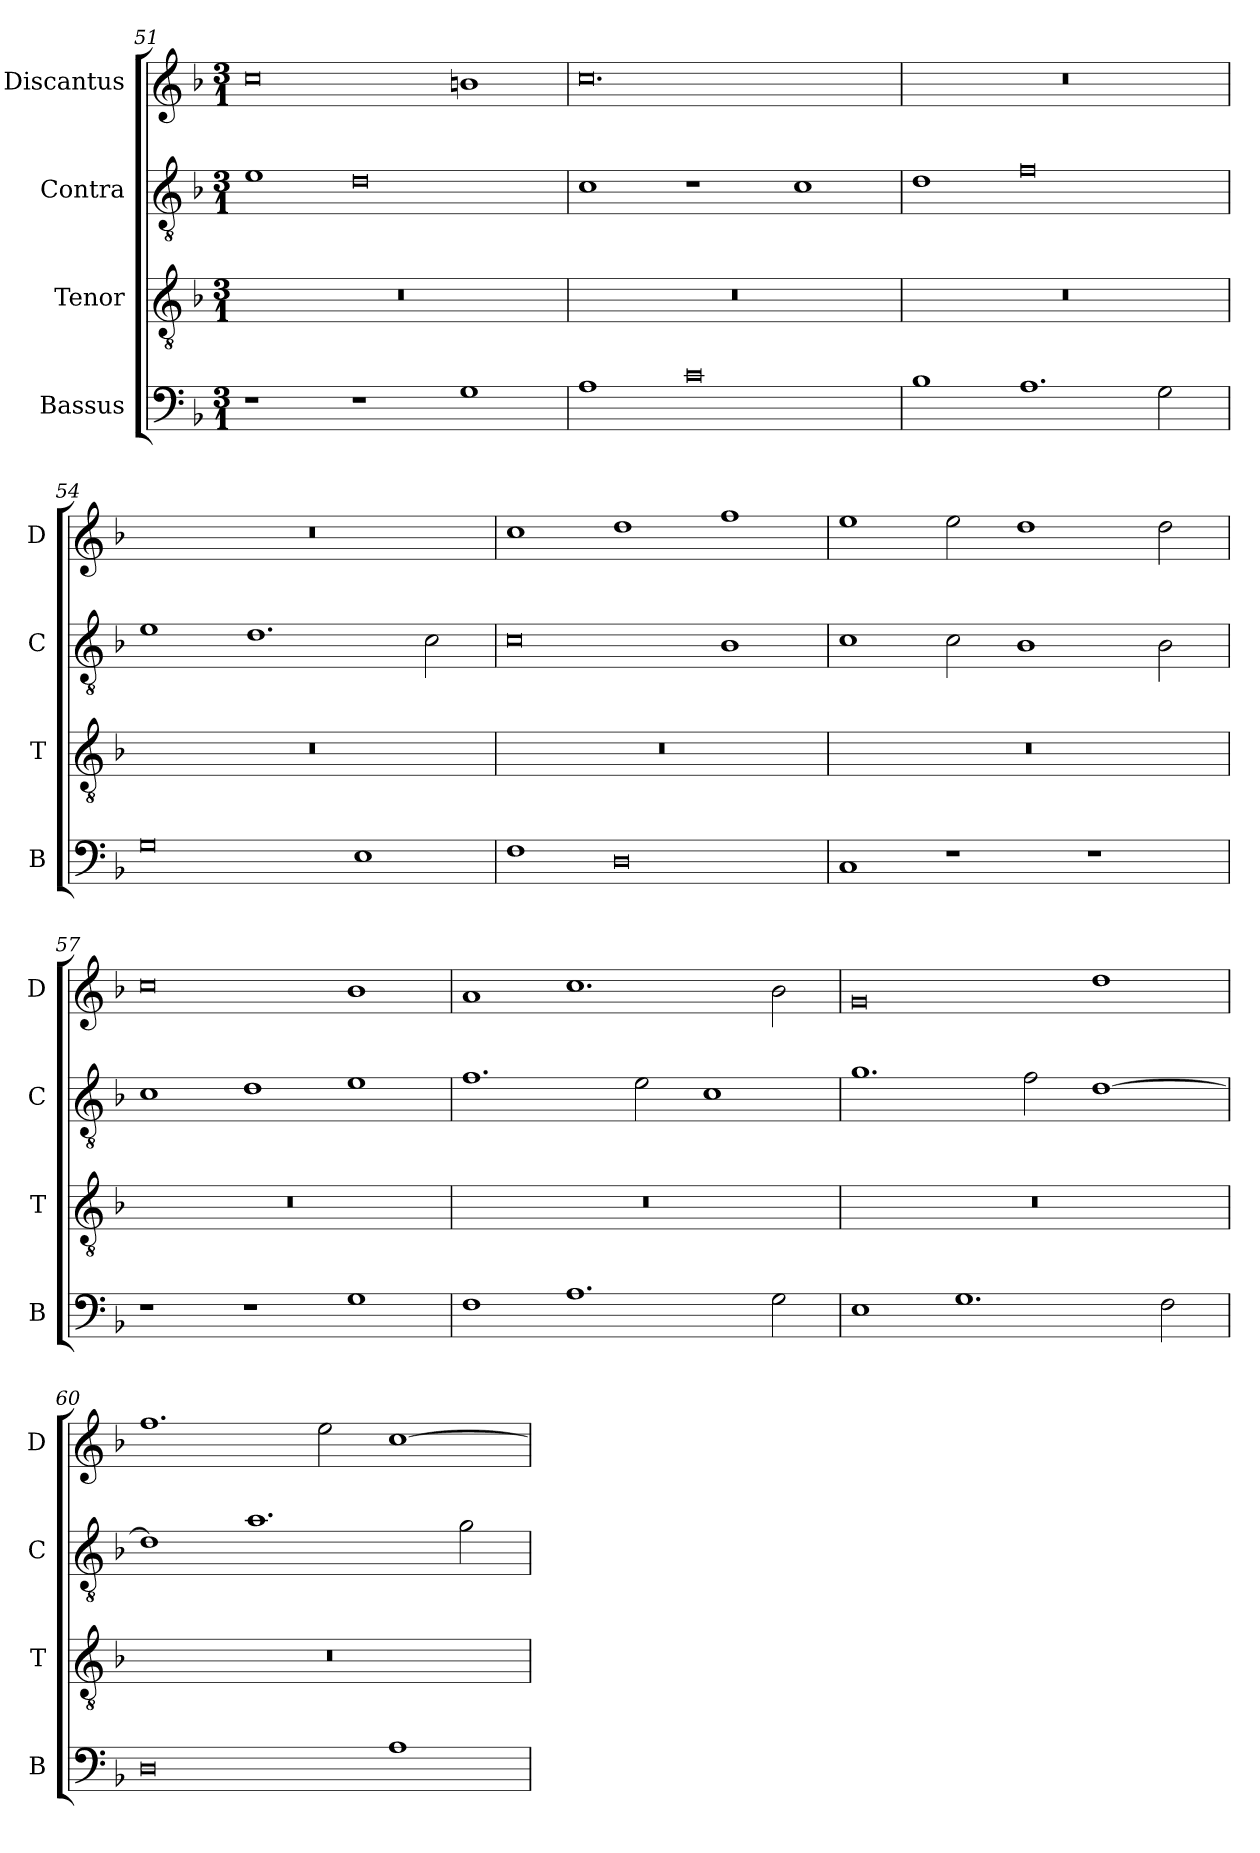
**kern	**kern	**kern	**kern
*part4	*part3	*part2	*part1
*staff4	*staff3	*staff2	*staff1
*I"Bassus	*I"Tenor	*I"Contra	*I"Discantus
*I'B	*I'T	*I'C	*I'D
*clefF4	*clefGv2	*clefGv2	*clefG2
*k[b-]	*k[b-]	*k[b-]	*k[b-]
*M3/1	*M3/1	*M3/1	*M3/1
=51	=51	=51	=51
1r	0.r	1e	0cc
1r	.	0d	.
1G	.	.	1bn
=52	=52	=52	=52
1A	0.r	1c	0.cc
0c	.	1r	.
.	.	1c	.
=53	=53	=53	=53
1B-	0.r	1d	0.r
1.A	.	0f	.
2G\	.	.	.
=54	=54	=54	=54
0G	0.r	1e	0.r
.	.	1.d	.
1E	.	.	.
.	.	2c\	.
=55	=55	=55	=55
1F	0.r	0c	1cc
0D	.	.	1dd
.	.	1B-	1ff
=56	=56	=56	=56
1C	0.r	1c	1ee
1r	.	2c\	2ee\
.	.	1B-	1dd
1r	.	.	.
.	.	2B-\	2dd\
=57	=57	=57	=57
1r	0.r	1c	0cc
1r	.	1d	.
1G	.	1e	1b-
=58	=58	=58	=58
1F	0.r	1.f	1a
1.A	.	.	1.cc
.	.	2e\	.
.	.	1c	.
2G\	.	.	2b-\
=59	=59	=59	=59
1E	0.r	1.g	0g
1.G	.	.	.
.	.	2f\	.
.	.	[1d	1dd
2F\	.	.	.
=60	=60	=60	=60
0D	0.r	1d]	1.ff
.	.	1.a	.
.	.	.	2ee\
1A	.	.	[1cc
.	.	2g\	.
=	=	=	=
*-	*-	*-	*-
